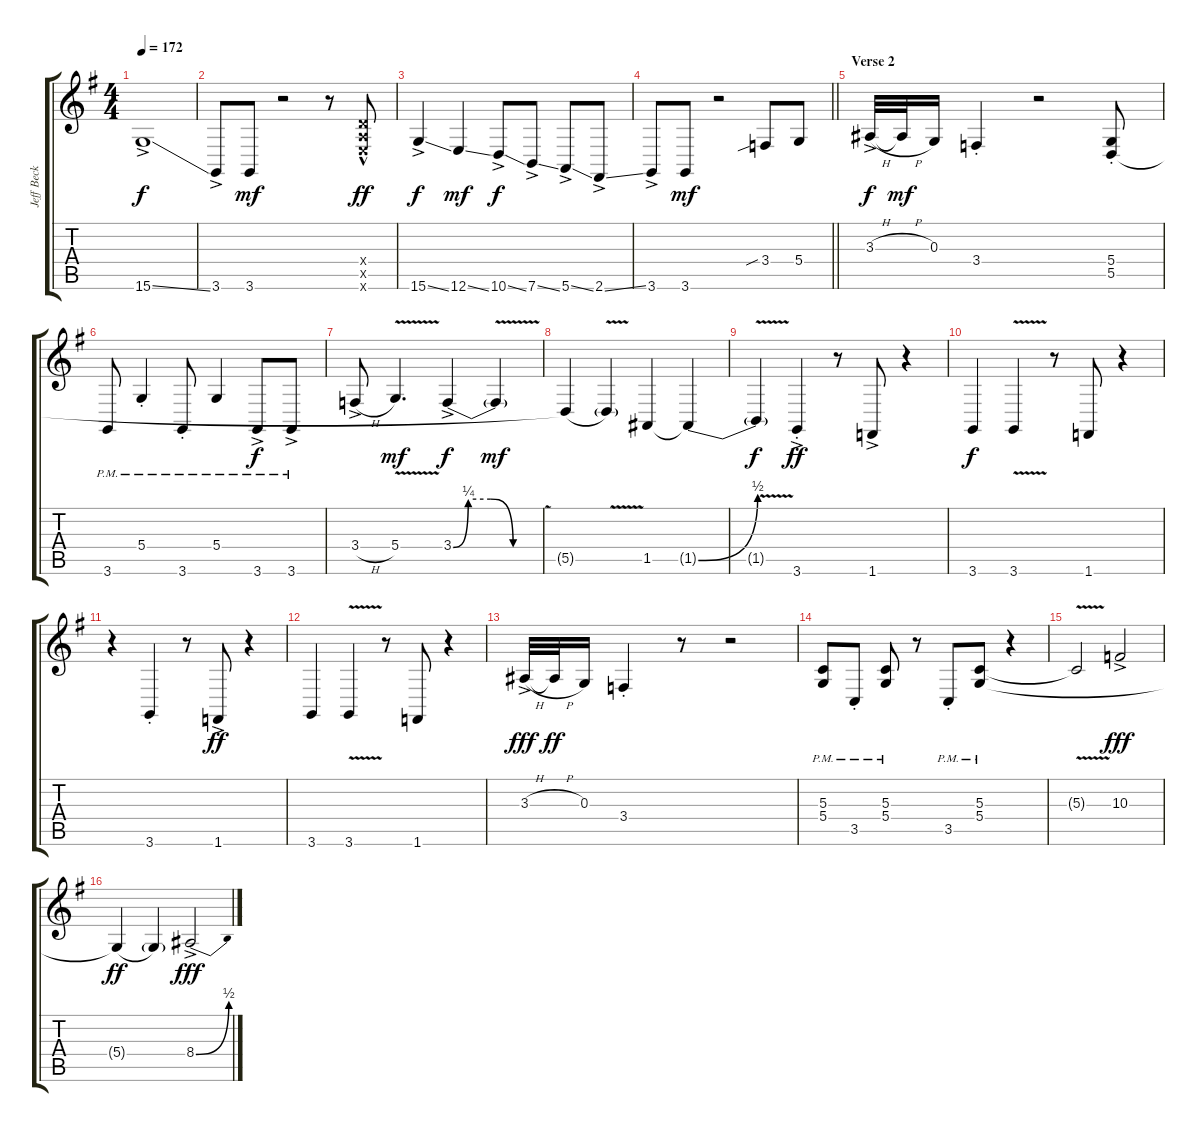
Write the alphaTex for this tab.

\track ("Jeff Beck Overdub" "Jeff Beck ") {instrument cello}
\staff {score tabs}
\tuning (E4 B3 G3 D3 A2 E2) {hide}
\ts (4 4)
\tempo 172
\clef g2
\ks g
15.6{ss ac}.1{dy f} |
3.6{ac}.8 3.6.8{dy mf} r.2 r.8 (12.4{hac x} 12.5{hac x} 12.6{hac x}).8{dy ff} |
15.6{ss ac}.4{dy f} 12.6{ss}.4{dy mf} 10.6{ss ac}.8{dy f} 7.6{ss ac}.8 5.6{ss ac}.8 2.6{ss ac}.8 |
\barLineRight lightlight
3.6{ac}.8 3.6.8{dy mf} r.2 3.4{sib}.8 5.4.8 |
\section ("" "Verse 2")
3.3{h ac}.32{dy f} 3.3{h t}.32{dy mf} 0.3.16 3.4{st}.4 r.2 (5.4{st} 5.5{st}).8 |
3.6{pm}.8 5.4{pm st}.4 3.6{pm st}.8 5.4{pm}.4 3.6{ac pm}.8{dy f} 3.6{ac pm}.8 |
3.4{h ac}.8 5.4{v}.4{d dy mf} 3.4{be (custom 0 0 10 1 25 1 40 0 60 0) ac}.4{dy f} 3.4{v t}.4{dy mf} |
5.5{be (hold 40 0 60 0) t}.4 5.5{v t}.4 1.5.4 1.5{be (bend 0 0 60 2) t}.4 |
1.5{v t}.4{dy f} 3.6{ac st}.4{dy ff} r.8 1.6{ac}.8 r.4 |
3.6.4{dy f} 3.6{v}.4 r.8 1.6.8 r.4 |
r.4 3.6{st}.4 r.8 1.6{ac}.8{dy ff} r.4 |
3.6.4 3.6{v}.4 r.8 1.6.8 r.4 |
3.3{h ac}.32{dy fff} 3.3{h t}.32{dy ff} 0.3.16 3.4{st}.4 r.8 r.2 |
(5.3{pm} 5.4{pm}).8 3.5{pm st}.8 (5.3{pm} 5.4{pm}).8 r.8 3.5{pm st}.8 (5.3{pm} 5.4{pm}).8 r.4 |
5.3{v t}.2 10.3{ac}.2{dy fff} |
5.4{be (hold 40 0 60 0) t}.4{dy ff} 5.4{t}.4 8.4{be (bend 0 0 60 2) ac}.2{dy fff}
